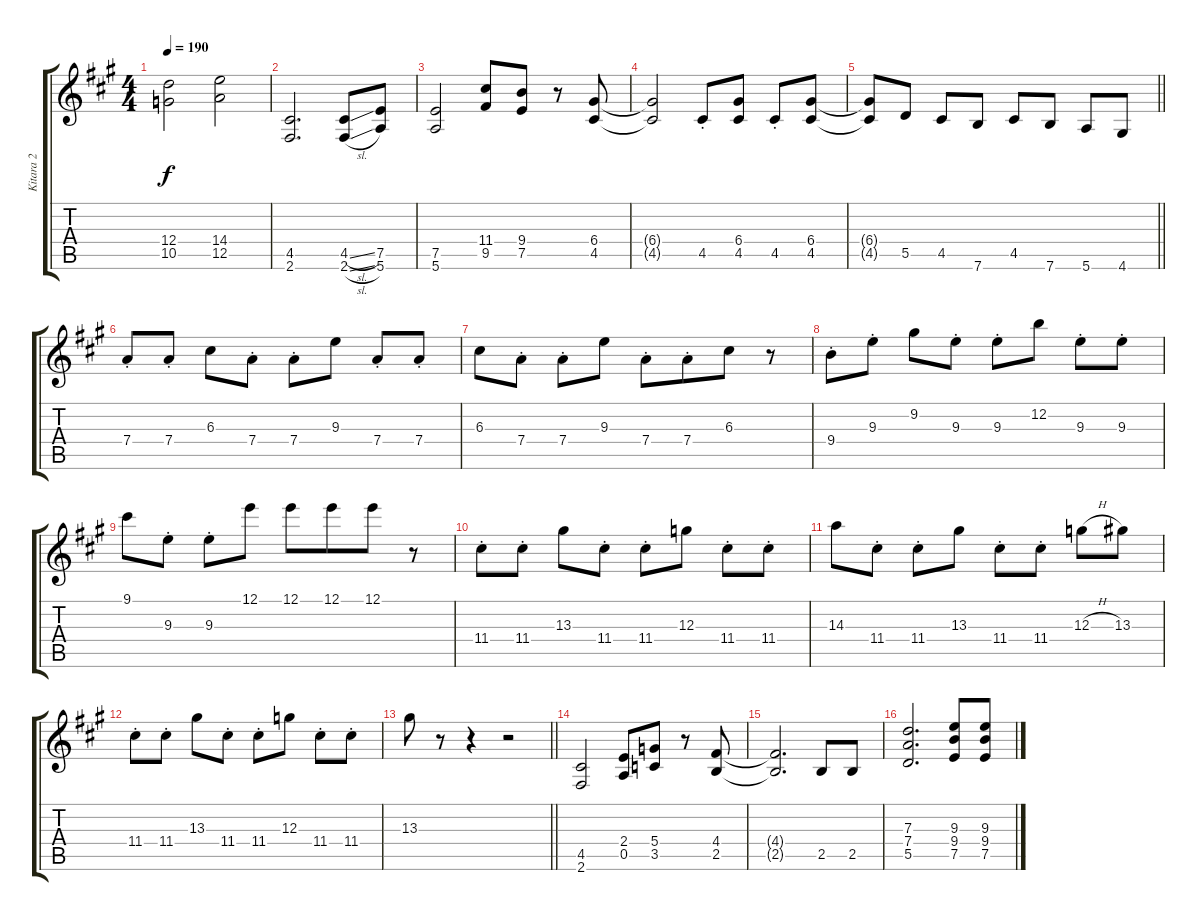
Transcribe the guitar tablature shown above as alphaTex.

\track ("Kitara 2" "Kitara 2") {instrument distortionguitar}
\staff {score tabs}
\tuning (E4 B3 G3 D3 A2 E2) {hide}
\ts (4 4)
\tempo 190
\clef g2
\ks a
(12.4 10.5).2{dy f} (14.4 12.5).2 |
(4.5 2.6).2{d} (4.5{sl} 2.6{sl}).8 (7.5 5.6).8 |
(7.5 5.6).2 (11.4 9.5).8 (9.4 7.5).8 r.8 (6.4 4.5).8 |
(6.4{t} 4.5{t}).2 4.5{st}.8 (6.4 4.5).8 4.5{st}.8 (6.4 4.5).8 |
\barLineRight lightlight
(6.4{t} 4.5{t}).8 5.5.8 4.5.8 7.6.8 4.5.8 7.6.8 5.6.8 4.6.8 |
7.4{st}.8 7.4{st}.8 6.3.8 7.4{st}.8 7.4{st}.8 9.3.8 7.4{st}.8 7.4{st}.8 |
6.3.8 7.4{st}.8 7.4{st}.8 9.3.8 7.4{st}.8 7.4{st}.8{beam merge} 6.3.8 r.8 |
9.4{st}.8 9.3{st}.8 9.2.8 9.3{st}.8 9.3{st}.8 12.2.8 9.3{st}.8 9.3{st}.8 |
9.1.8 9.3{st}.8 9.3{st}.8 12.1.8 12.1.8 12.1.8{beam merge} 12.1.8 r.8 |
11.4{st}.8 11.4{st}.8 13.3.8 11.4{st}.8 11.4{st}.8 12.3.8 11.4{st}.8 11.4{st}.8 |
14.3.8 11.4{st}.8 11.4{st}.8 13.3.8 11.4{st}.8 11.4{st}.8 12.3{h}.8 13.3.8 |
11.4{st}.8 11.4{st}.8 13.3.8 11.4{st}.8 11.4{st}.8 12.3.8 11.4{st}.8 11.4{st}.8 |
\barLineRight lightlight
13.3.8 r.8 r.4 r.2 |
(4.5 2.6).2 (2.4 0.5).8 (5.4 3.5).8 r.8 (4.4 2.5).8 |
(4.4{t} 2.5{t}).2{d} 2.5.8 2.5.8 |
(7.3 7.4 5.5).2{d} (9.3 9.4 7.5).8 (9.3 9.4 7.5).8
